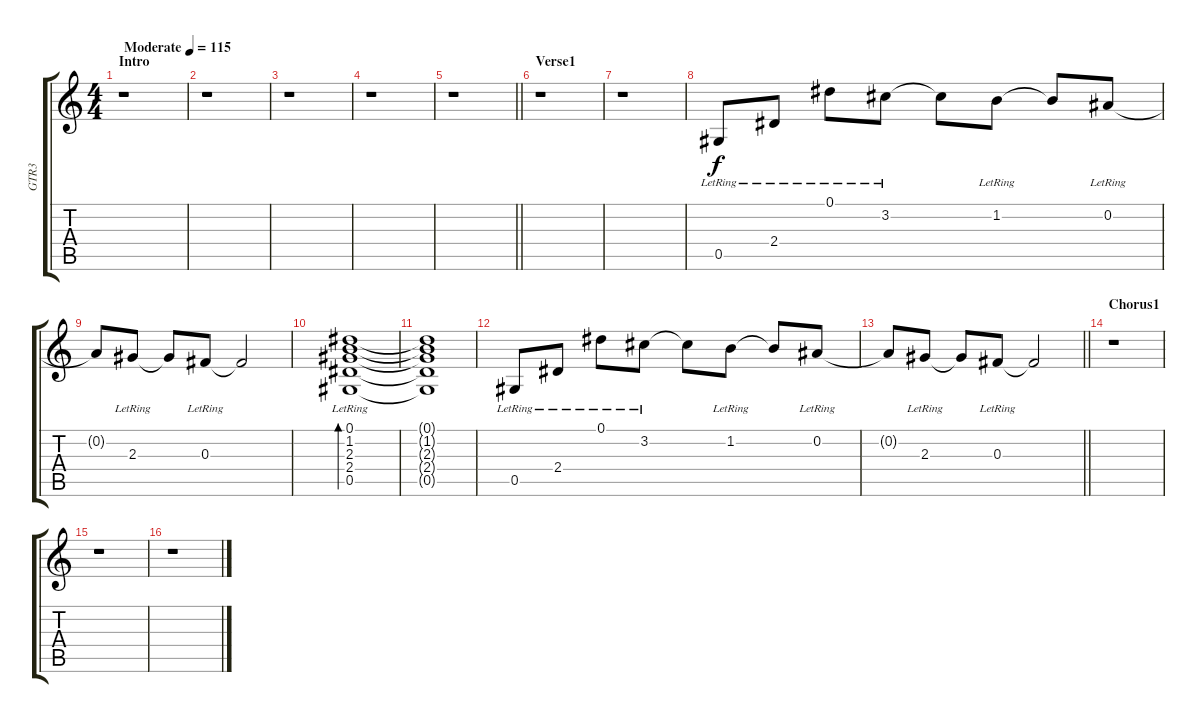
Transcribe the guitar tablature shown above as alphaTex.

\track ("GTR3" "GTR3") {instrument electricguitarclean}
\staff {score tabs}
\tuning (Eb4 Bb3 Gb3 Db3 Ab2 Eb2) {hide}
\ts (4 4)
\section ("" "Intro")
\tempo (115 "Moderate")
\clef g2
\ks c
r.1{dy f instrument electricguitarclean} |
r.1 |
r.1 |
r.1 |
\barLineRight lightlight
r.1 |
\section ("" "Verse1")
r.1 |
r.1 |
0.5{lr}.8 2.4{lr}.8 0.1{lr}.8 3.2{lr}.8 3.2{t}.8 1.2{lr}.8 1.2{t}.8 0.2{lr}.8 |
0.2{t}.8 2.3{lr}.8 2.3{t}.8 0.3{lr}.8 0.3{t}.2 |
(0.1{lr} 1.2{lr} 2.3{lr} 2.4{lr} 0.5{lr}).1{bd 240} |
(0.1{t} 1.2{t} 2.3{t} 2.4{t} 0.5{t}).1 |
0.5{lr}.8 2.4{lr}.8 0.1{lr}.8 3.2{lr}.8 3.2{t}.8 1.2{lr}.8 1.2{t}.8 0.2{lr}.8 |
\barLineRight lightlight
0.2{t}.8 2.3{lr}.8 2.3{t}.8 0.3{lr}.8 0.3{t}.2 |
\section ("" "Chorus1")
r.1 |
r.1 |
r.1
